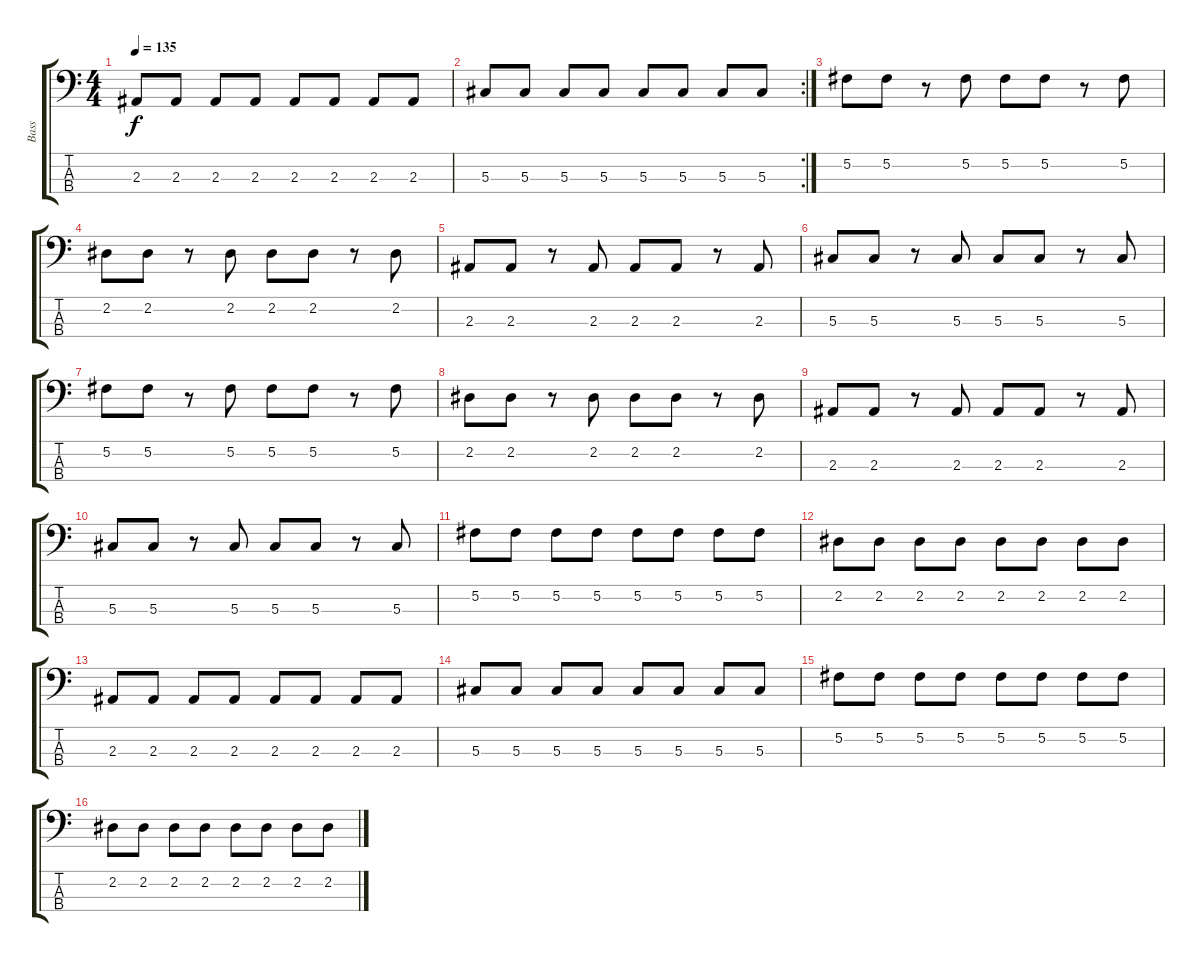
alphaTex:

\track ("Bass" "Bass") {instrument electricbasspick}
\staff {score tabs}
\tuning (Gb2 Db2 Ab1 Eb1) {hide}
\ts (4 4)
\tempo 135
\clef f4
\ks c
2.3.8{dy f} 2.3.8 2.3.8 2.3.8 2.3.8 2.3.8 2.3.8 2.3.8 |
\rc 2
5.3.8 5.3.8 5.3.8 5.3.8 5.3.8 5.3.8 5.3.8 5.3.8 |
5.2.8 5.2.8 r.8 5.2.8 5.2.8 5.2.8 r.8 5.2.8 |
2.2.8 2.2.8 r.8 2.2.8 2.2.8 2.2.8 r.8 2.2.8 |
2.3.8 2.3.8 r.8 2.3.8 2.3.8 2.3.8 r.8 2.3.8 |
5.3.8 5.3.8 r.8 5.3.8 5.3.8 5.3.8 r.8 5.3.8 |
5.2.8 5.2.8 r.8 5.2.8 5.2.8 5.2.8 r.8 5.2.8 |
2.2.8 2.2.8 r.8 2.2.8 2.2.8 2.2.8 r.8 2.2.8 |
2.3.8 2.3.8 r.8 2.3.8 2.3.8 2.3.8 r.8 2.3.8 |
5.3.8 5.3.8 r.8 5.3.8 5.3.8 5.3.8 r.8 5.3.8 |
5.2.8 5.2.8 5.2.8 5.2.8 5.2.8 5.2.8 5.2.8 5.2.8 |
2.2.8 2.2.8 2.2.8 2.2.8 2.2.8 2.2.8 2.2.8 2.2.8 |
2.3.8 2.3.8 2.3.8 2.3.8 2.3.8 2.3.8 2.3.8 2.3.8 |
5.3.8 5.3.8 5.3.8 5.3.8 5.3.8 5.3.8 5.3.8 5.3.8 |
5.2.8 5.2.8 5.2.8 5.2.8 5.2.8 5.2.8 5.2.8 5.2.8 |
2.2.8 2.2.8 2.2.8 2.2.8 2.2.8 2.2.8 2.2.8 2.2.8
